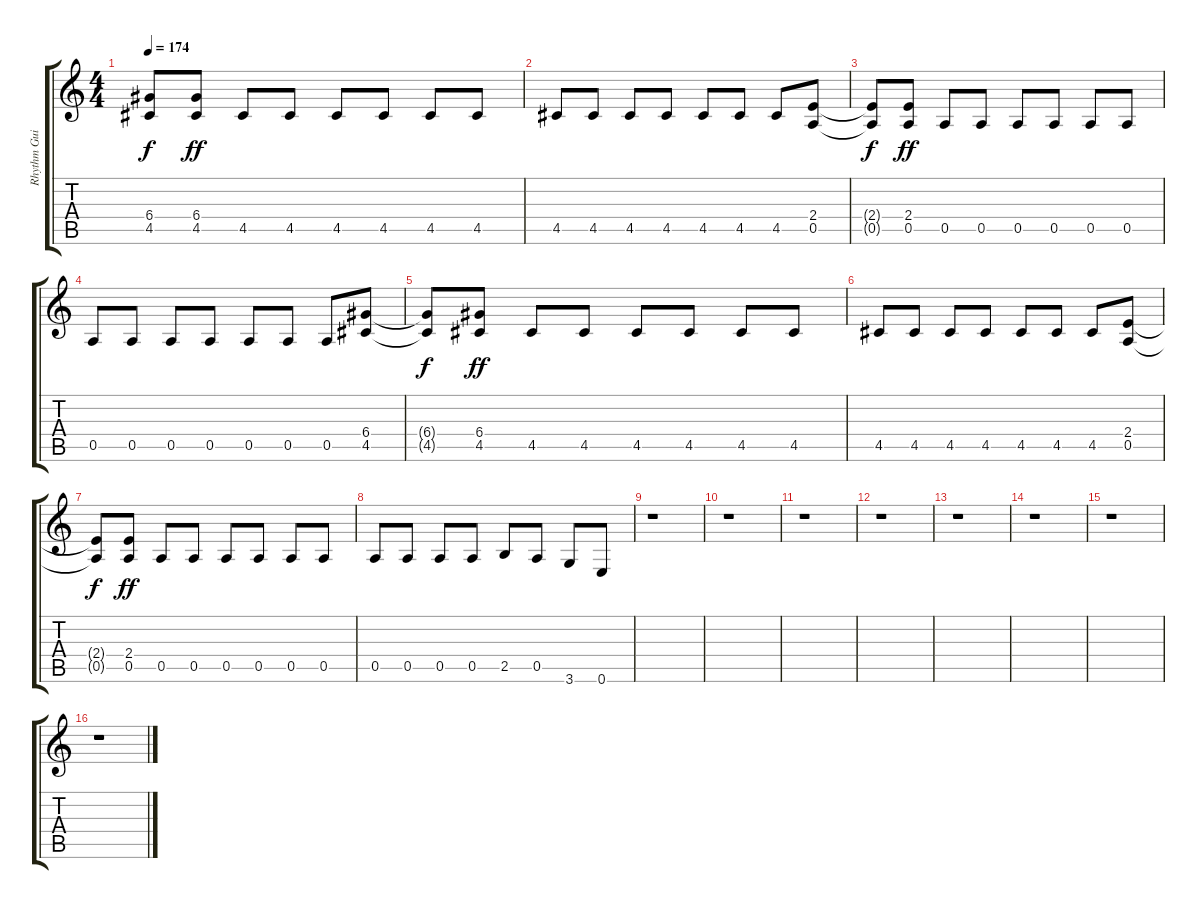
\track ("Rhythm Guitar " "Rhythm Gui") {instrument overdrivenguitar}
\staff {score tabs}
\tuning (E4 B3 G3 D3 A2 E2) {hide}
\ts (4 4)
\tempo 174
\clef g2
\ks c
(6.4{t} 4.5{t}).8{dy f} (6.4 4.5).8{dy ff} 4.5.8 4.5.8 4.5.8 4.5.8 4.5.8 4.5.8 |
4.5.8 4.5.8 4.5.8 4.5.8 4.5.8 4.5.8 4.5.8 (2.4 0.5).8 |
(2.4{t} 0.5{t}).8{dy f} (2.4 0.5).8{dy ff} 0.5.8 0.5.8 0.5.8 0.5.8 0.5.8 0.5.8 |
0.5.8 0.5.8 0.5.8 0.5.8 0.5.8 0.5.8 0.5.8 (6.4 4.5).8 |
(6.4{t} 4.5{t}).8{dy f} (6.4 4.5).8{dy ff} 4.5.8 4.5.8 4.5.8 4.5.8 4.5.8 4.5.8 |
4.5.8 4.5.8 4.5.8 4.5.8 4.5.8 4.5.8 4.5.8 (2.4 0.5).8 |
(2.4{t} 0.5{t}).8{dy f} (2.4 0.5).8{dy ff} 0.5.8 0.5.8 0.5.8 0.5.8 0.5.8 0.5.8 |
0.5.8 0.5.8 0.5.8 0.5.8 2.5.8 0.5.8 3.6.8 0.6.8 |
r.1 |
r.1 |
r.1 |
r.1 |
r.1 |
r.1 |
r.1 |
r.1
